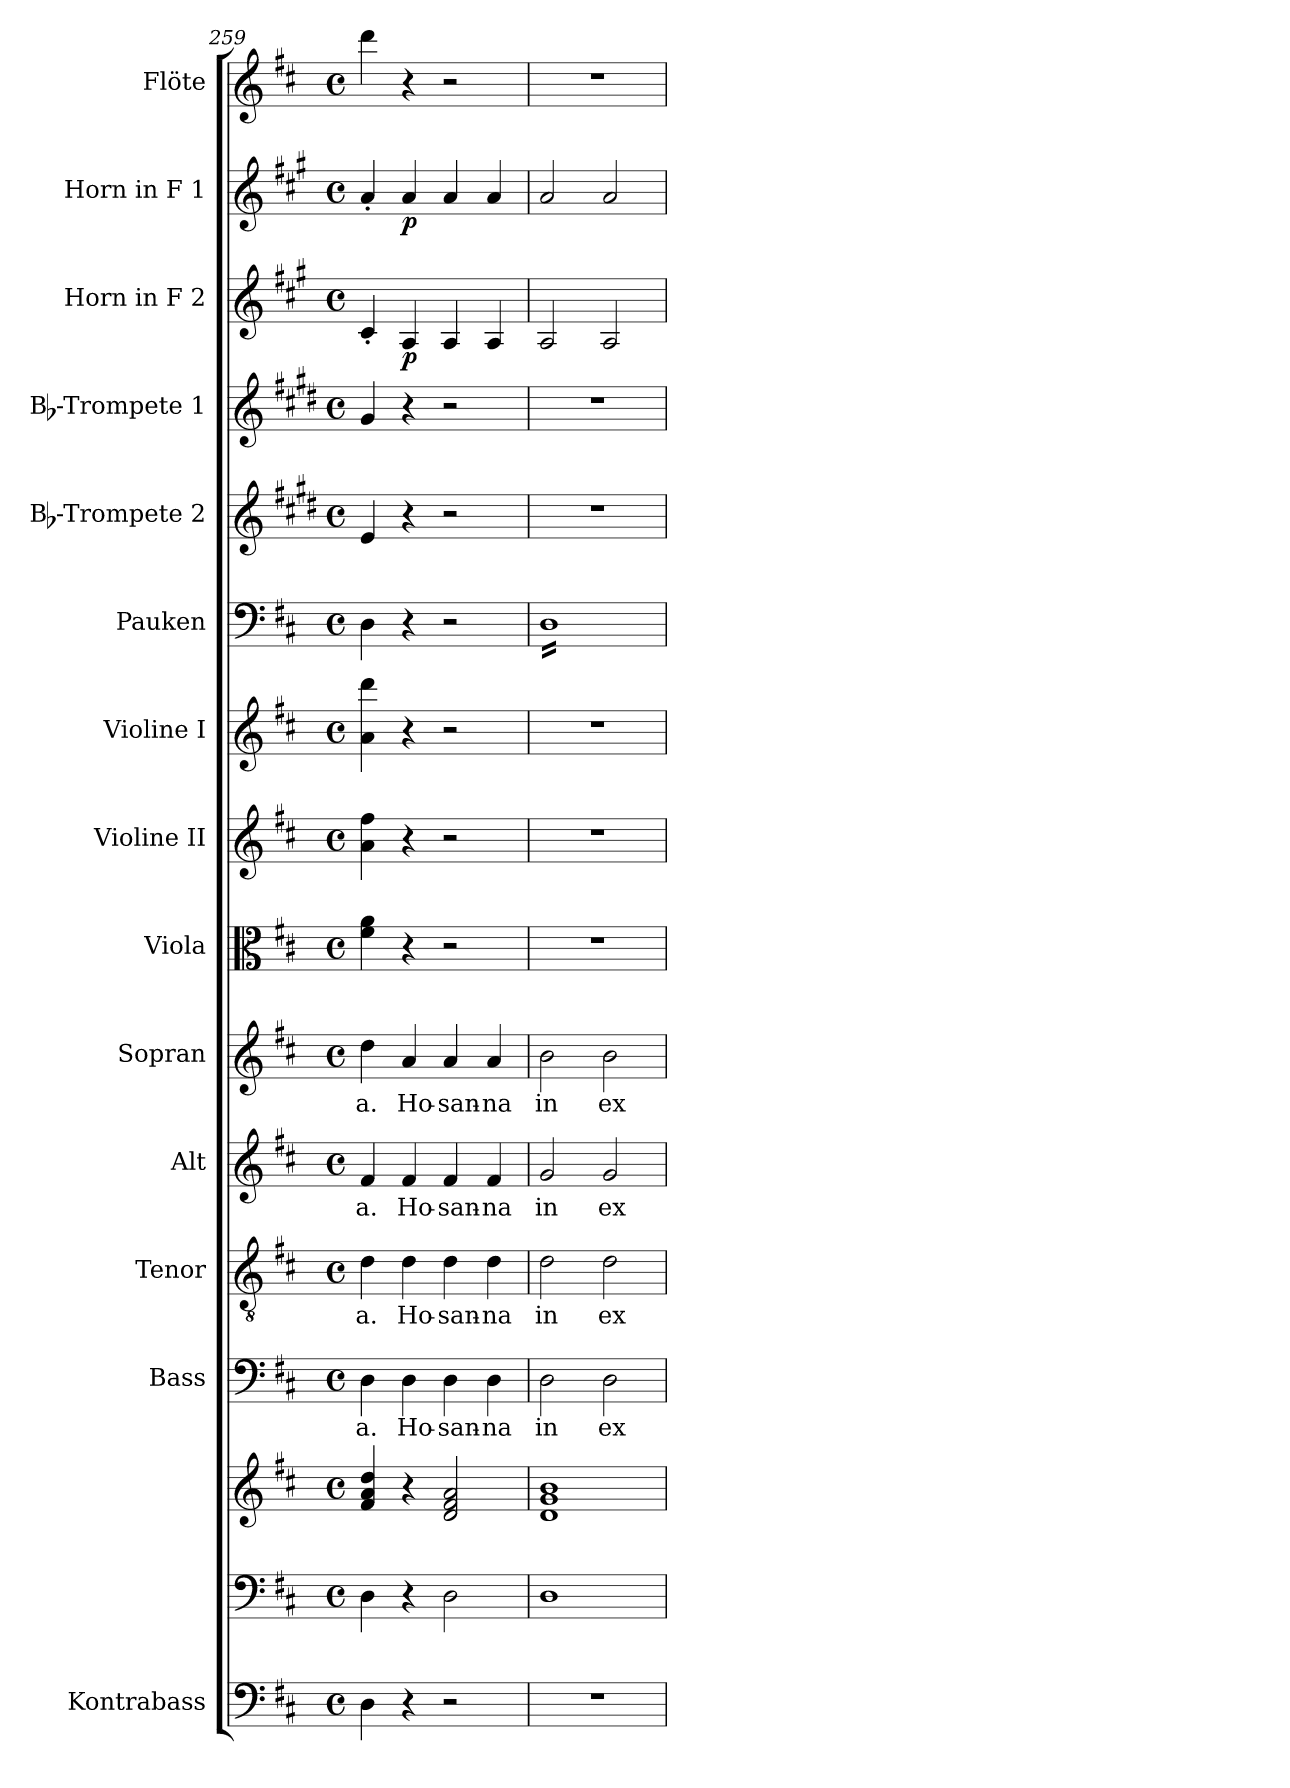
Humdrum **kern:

**kern	**kern	**kern	**kern	**text	**kern	**text	**kern	**text	**kern	**text	**kern	**kern	**kern	**kern	**kern	**kern	**kern	**dynam	**kern	**dynam	**kern
*part15	*part14	*part14	*part13	*part13	*part12	*part12	*part11	*part11	*part10	*part10	*part9	*part8	*part7	*part6	*part5	*part4	*part3	*part3	*part2	*part2	*part1
*staff16	*staff15	*staff14	*staff13	*staff13	*staff12	*staff12	*staff11	*staff11	*staff10	*staff10	*staff9	*staff8	*staff7	*staff6	*staff5	*staff4	*staff3	*staff3	*staff2	*staff2	*staff1
*I"Kontrabass	*	*	*I"Bass	*	*I"Tenor	*	*I"Alt	*	*I"Sopran	*	*I"Viola	*I"Violine II	*I"Violine I	*I"Pauken	*I"Bb-Trompete 2	*I"Bb-Trompete 1	*I"Horn in F 2	*	*I"Horn in F 1	*	*I"Flöte
*I'Kb.	*	*	*I'B.	*	*I'T.	*	*I'A.	*	*I'S.	*	*I'Vla.	*I'Vl. II	*I'Vl. I	*I'Pk.	*I'Bb Trp. 2	*I'Bb Trp. 1	*	*	*	*	*I'Fl.
*clefF4	*clefF4	*clefG2	*clefF4	*	*clefGv2	*	*clefG2	*	*clefG2	*	*clefC3	*clefG2	*clefG2	*clefF4	*clefG2	*clefG2	*clefG2	*	*clefG2	*	*clefG2
*ITrd7c12	*	*	*	*	*	*	*	*	*	*	*	*	*	*	*ITrd1c2	*ITrd1c2	*ITrd4c7	*	*ITrd4c7	*	*
*k[f#c#]	*k[f#c#]	*k[f#c#]	*k[f#c#]	*	*k[f#c#]	*	*k[f#c#]	*	*k[f#c#]	*	*k[f#c#]	*k[f#c#]	*k[f#c#]	*k[f#c#]	*k[f#c#]	*k[f#c#]	*k[f#c#]	*	*k[f#c#]	*	*k[f#c#]
*D:	*D:	*D:	*D:	*	*D:	*	*D:	*	*D:	*	*D:	*D:	*D:	*D:	*D:	*D:	*D:	*	*D:	*	*D:
*M4/4	*M4/4	*M4/4	*M4/4	*	*M4/4	*	*M4/4	*	*M4/4	*	*M4/4	*M4/4	*M4/4	*M4/4	*M4/4	*M4/4	*M4/4	*	*M4/4	*	*M4/4
*met(c)	*met(c)	*met(c)	*met(c)	*	*met(c)	*	*met(c)	*	*met(c)	*	*met(c)	*met(c)	*met(c)	*met(c)	*met(c)	*met(c)	*met(c)	*	*met(c)	*	*met(c)
=259	=259	=259	=259	=259	=259	=259	=259	=259	=259	=259	=259	=259	=259	=259	=259	=259	=259	=259	=259	=259	=259
!	!	!	!	!LO:LY:b	!	!LO:LY:b	!	!LO:LY:b	!	!LO:LY:b	!	!	!	!	!	!	!	!	!	!	!
4DD\	4D\	4f#/ 4a/ 4dd/	4D\	-a.	4d\	-a.	4f#/	-a.	4dd\	-a.	4f#\ 4a\	4a\ 4ff#\	4a\ 4ddd\	4D\	4d/	4f#/	4F#'</	.	4d'</	.	4ddd\
!	!	!	!	!LO:LY:b	!	!LO:LY:b	!	!LO:LY:b	!	!LO:LY:b	!	!	!	!	!	!	!	!LO:DY:b	!	!LO:DY:b	!
4r	4r	4r	4D\	Ho-	4d\	Ho-	4f#/	Ho-	4a/	Ho-	4r	4r	4r	4r	4r	4r	4D/	p	4d/	p	4r
!	!	!	!	!LO:LY:b	!	!LO:LY:b	!	!LO:LY:b	!	!LO:LY:b	!	!	!	!	!	!	!	!	!	!	!
2r	2D\	2d/ 2f#/ 2a/	4D\	-san-	4d\	-san-	4f#/	-san-	4a/	-san-	2r	2r	2r	2r	2r	2r	4D/	.	4d/	.	2r
!	!	!	!	!LO:LY:b	!	!LO:LY:b	!	!LO:LY:b	!	!LO:LY:b	!	!	!	!	!	!	!	!	!	!	!
.	.	.	4D\	-na	4d\	-na	4f#/	-na	4a/	-na	.	.	.	.	.	.	4D/	.	4d/	.	.
=260	=260	=260	=260	=260	=260	=260	=260	=260	=260	=260	=260	=260	=260	=260	=260	=260	=260	=260	=260	=260	=260
!	!	!	!	!LO:LY:b	!	!LO:LY:b	!	!LO:LY:b	!	!LO:LY:b	!	!	!	!	!	!	!	!	!	!	!
*	*	*	*	*	*	*	*	*	*	*	*	*	*	*tremolo	*	*	*	*	*	*	*
1r	1D	1d 1g 1b	2D\	in	2d\	in	2g/	in	2b\	in	1r	1r	1r	16DLL	1r	1r	2D/	.	2d/	.	1r
.	.	.	.	.	.	.	.	.	.	.	.	.	.	16D	.	.	.	.	.	.	.
.	.	.	.	.	.	.	.	.	.	.	.	.	.	16D	.	.	.	.	.	.	.
.	.	.	.	.	.	.	.	.	.	.	.	.	.	16D	.	.	.	.	.	.	.
.	.	.	.	.	.	.	.	.	.	.	.	.	.	16D	.	.	.	.	.	.	.
.	.	.	.	.	.	.	.	.	.	.	.	.	.	16D	.	.	.	.	.	.	.
.	.	.	.	.	.	.	.	.	.	.	.	.	.	16D	.	.	.	.	.	.	.
.	.	.	.	.	.	.	.	.	.	.	.	.	.	16D	.	.	.	.	.	.	.
!	!	!	!	!LO:LY:b	!	!LO:LY:b	!	!LO:LY:b	!	!LO:LY:b	!	!	!	!	!	!	!	!	!	!	!
.	.	.	2D\	ex-	2d\	ex-	2g/	ex-	2b\	ex-	.	.	.	16D	.	.	2D/	.	2d/	.	.
.	.	.	.	.	.	.	.	.	.	.	.	.	.	16D	.	.	.	.	.	.	.
.	.	.	.	.	.	.	.	.	.	.	.	.	.	16D	.	.	.	.	.	.	.
.	.	.	.	.	.	.	.	.	.	.	.	.	.	16D	.	.	.	.	.	.	.
.	.	.	.	.	.	.	.	.	.	.	.	.	.	16D	.	.	.	.	.	.	.
.	.	.	.	.	.	.	.	.	.	.	.	.	.	16D	.	.	.	.	.	.	.
.	.	.	.	.	.	.	.	.	.	.	.	.	.	16D	.	.	.	.	.	.	.
.	.	.	.	.	.	.	.	.	.	.	.	.	.	16DJJ	.	.	.	.	.	.	.
*	*	*	*	*	*	*	*	*	*	*	*	*	*	*Xtremolo	*	*	*	*	*	*	*
=	=	=	=	=	=	=	=	=	=	=	=	=	=	=	=	=	=	=	=	=	=
*-	*-	*-	*-	*-	*-	*-	*-	*-	*-	*-	*-	*-	*-	*-	*-	*-	*-	*-	*-	*-	*-
